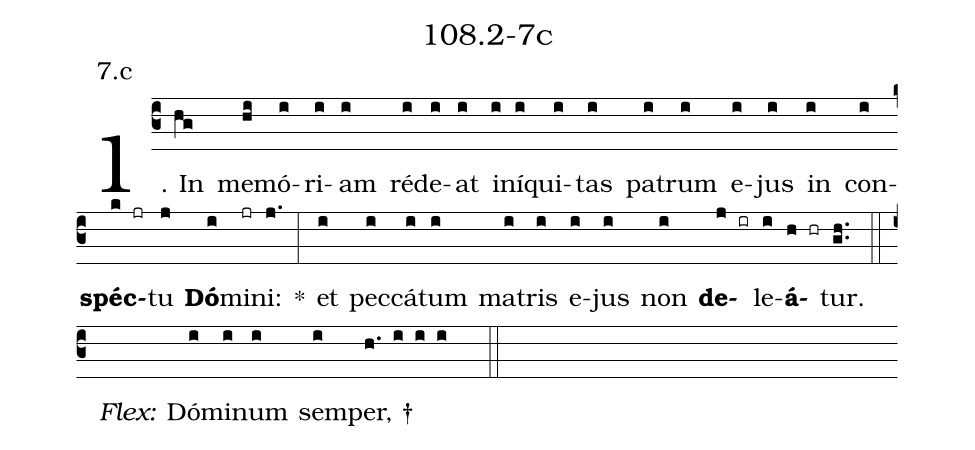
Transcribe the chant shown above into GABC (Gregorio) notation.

name: 108.2-7c;
annotation: 7.c;
%%
(c3)1. In(hg) me(hi)mó(i)ri(i)am(i) réd(i)e(i)at(i) in(i)í(i)qui(i)tas(i) pa(i)trum(i) e(i)jus(i) in(i) con(i)<b>spéc</b>(k jr)tu(j) <b>Dó</b>(i)mi(jr)ni:(j.) *(:) et(i) pec(i)cá(i)tum(i) ma(i)tris(i) e(i)jus(i) non(i) <b>de</b>(j ir)le(i)<b>á</b>(h hr)tur.(gh..) (::)
<i>Flex:</i>()  Dó(i)mi(i)num(i) sem(i)per, †(h. i i i  ::)
